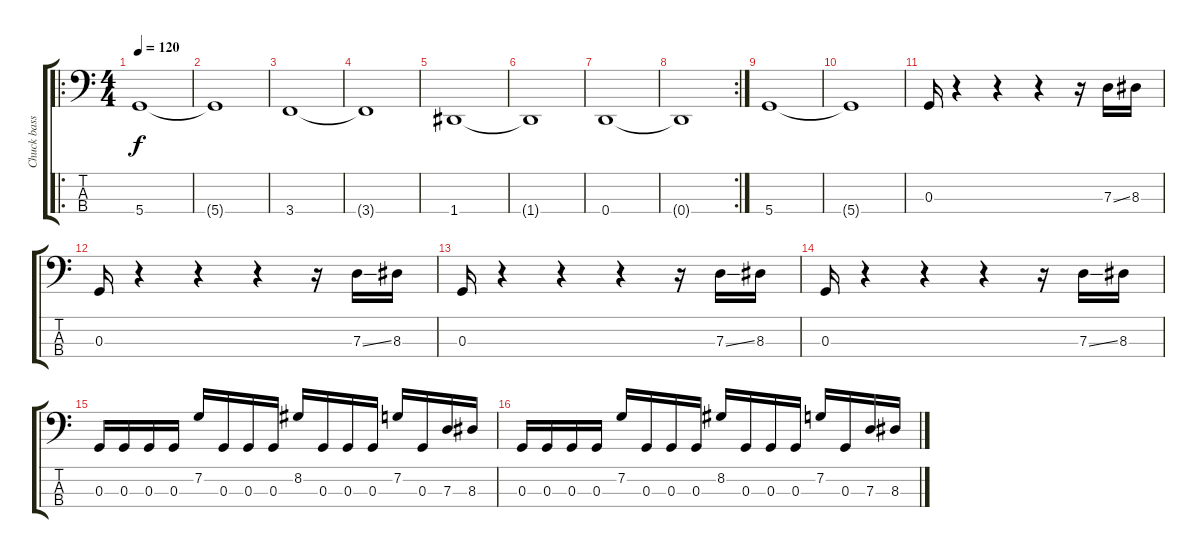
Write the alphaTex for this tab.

\track ("Chuck bass" "Chuck bass") {instrument electricbassfinger}
\staff {score tabs}
\tuning (F2 C2 G1 D1) {hide}
\ro
\ts (4 4)
\tempo 120
\clef f4
\ks c
5.4.1{dy f instrument electricbassfinger} |
5.4{t}.1 |
3.4.1 |
3.4{t}.1 |
1.4.1 |
1.4{t}.1 |
0.4.1 |
\rc 2
0.4{t}.1 |
5.4.1 |
5.4{t}.1 |
0.3.16 r.4 r.4 r.4 r.16 7.3{ss}.16 8.3.16 |
0.3.16 r.4 r.4 r.4 r.16 7.3{ss}.16 8.3.16 |
0.3.16 r.4 r.4 r.4 r.16 7.3{ss}.16 8.3.16 |
0.3.16 r.4 r.4 r.4 r.16 7.3{ss}.16 8.3.16 |
0.3.16 0.3.16 0.3.16 0.3.16 7.2.16 0.3.16 0.3.16 0.3.16 8.2.16 0.3.16 0.3.16 0.3.16 7.2.16 0.3.16 7.3.16 8.3.16 |
0.3.16 0.3.16 0.3.16 0.3.16 7.2.16 0.3.16 0.3.16 0.3.16 8.2.16 0.3.16 0.3.16 0.3.16 7.2.16 0.3.16 7.3.16 8.3.16
